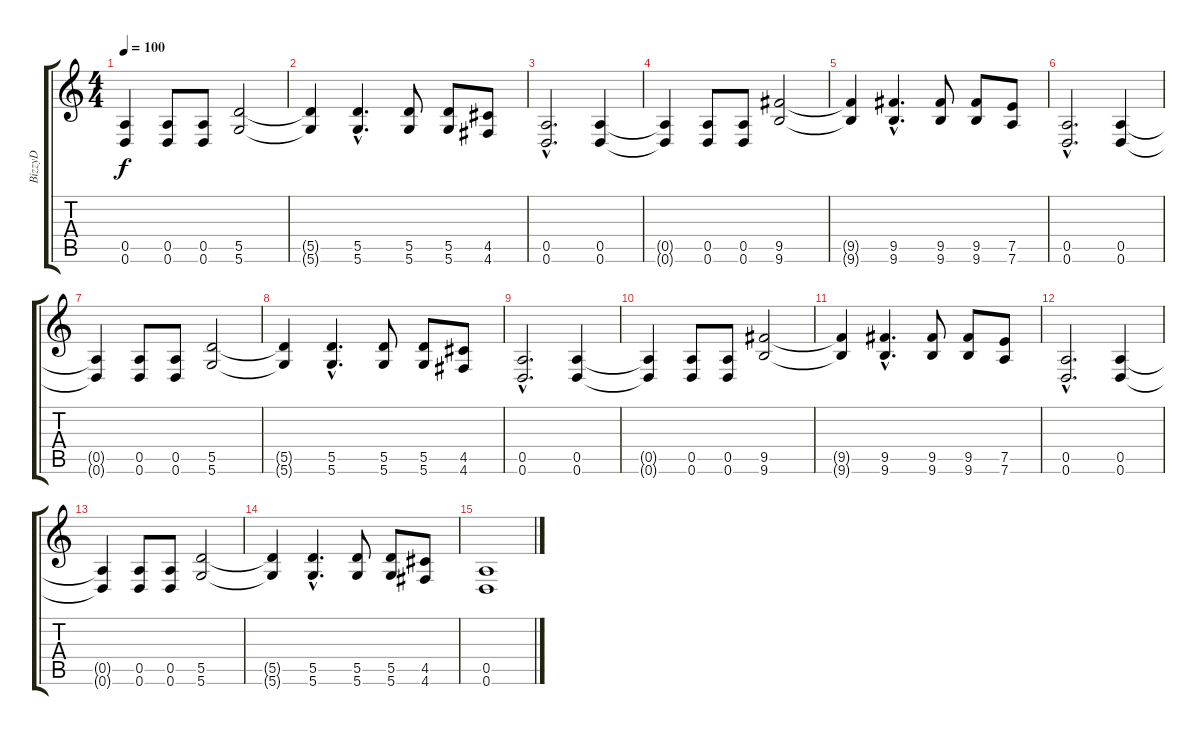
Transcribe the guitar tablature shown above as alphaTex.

\track ("BizzyD" "BizzyD") {instrument distortionguitar}
\staff {score tabs}
\tuning (E4 B3 G3 D3 A2 D2) {hide}
\ts (4 4)
\tempo 100
\clef g2
\ks c
(0.5{t} 0.6{t}).4{dy f} (0.5 0.6).8 (0.5 0.6).8 (5.5 5.6).2 |
(5.5{t} 5.6{t}).4 (5.5{hac} 5.6{hac}).4{d} (5.5 5.6).8 (5.5 5.6).8 (4.5 4.6).8 |
(0.5{hac} 0.6{hac}).2{d} (0.5 0.6).4 |
(0.5{t} 0.6{t}).4 (0.5 0.6).8 (0.5 0.6).8 (9.5 9.6).2 |
(9.5{t} 9.6{t}).4 (9.5{hac} 9.6{hac}).4{d} (9.5 9.6).8 (9.5 9.6).8 (7.5 7.6).8 |
(0.5{hac} 0.6{hac}).2{d} (0.5 0.6).4 |
(0.5{t} 0.6{t}).4 (0.5 0.6).8 (0.5 0.6).8 (5.5 5.6).2 |
(5.5{t} 5.6{t}).4 (5.5{hac} 5.6{hac}).4{d} (5.5 5.6).8 (5.5 5.6).8 (4.5 4.6).8 |
(0.5{hac} 0.6{hac}).2{d} (0.5 0.6).4 |
(0.5{t} 0.6{t}).4 (0.5 0.6).8 (0.5 0.6).8 (9.5 9.6).2 |
(9.5{t} 9.6{t}).4 (9.5{hac} 9.6{hac}).4{d} (9.5 9.6).8 (9.5 9.6).8 (7.5 7.6).8 |
(0.5{hac} 0.6{hac}).2{d} (0.5 0.6).4 |
(0.5{t} 0.6{t}).4 (0.5 0.6).8 (0.5 0.6).8 (5.5 5.6).2 |
(5.5{t} 5.6{t}).4 (5.5{hac} 5.6{hac}).4{d} (5.5 5.6).8 (5.5 5.6).8 (4.5 4.6).8 |
(0.5 0.6).1
